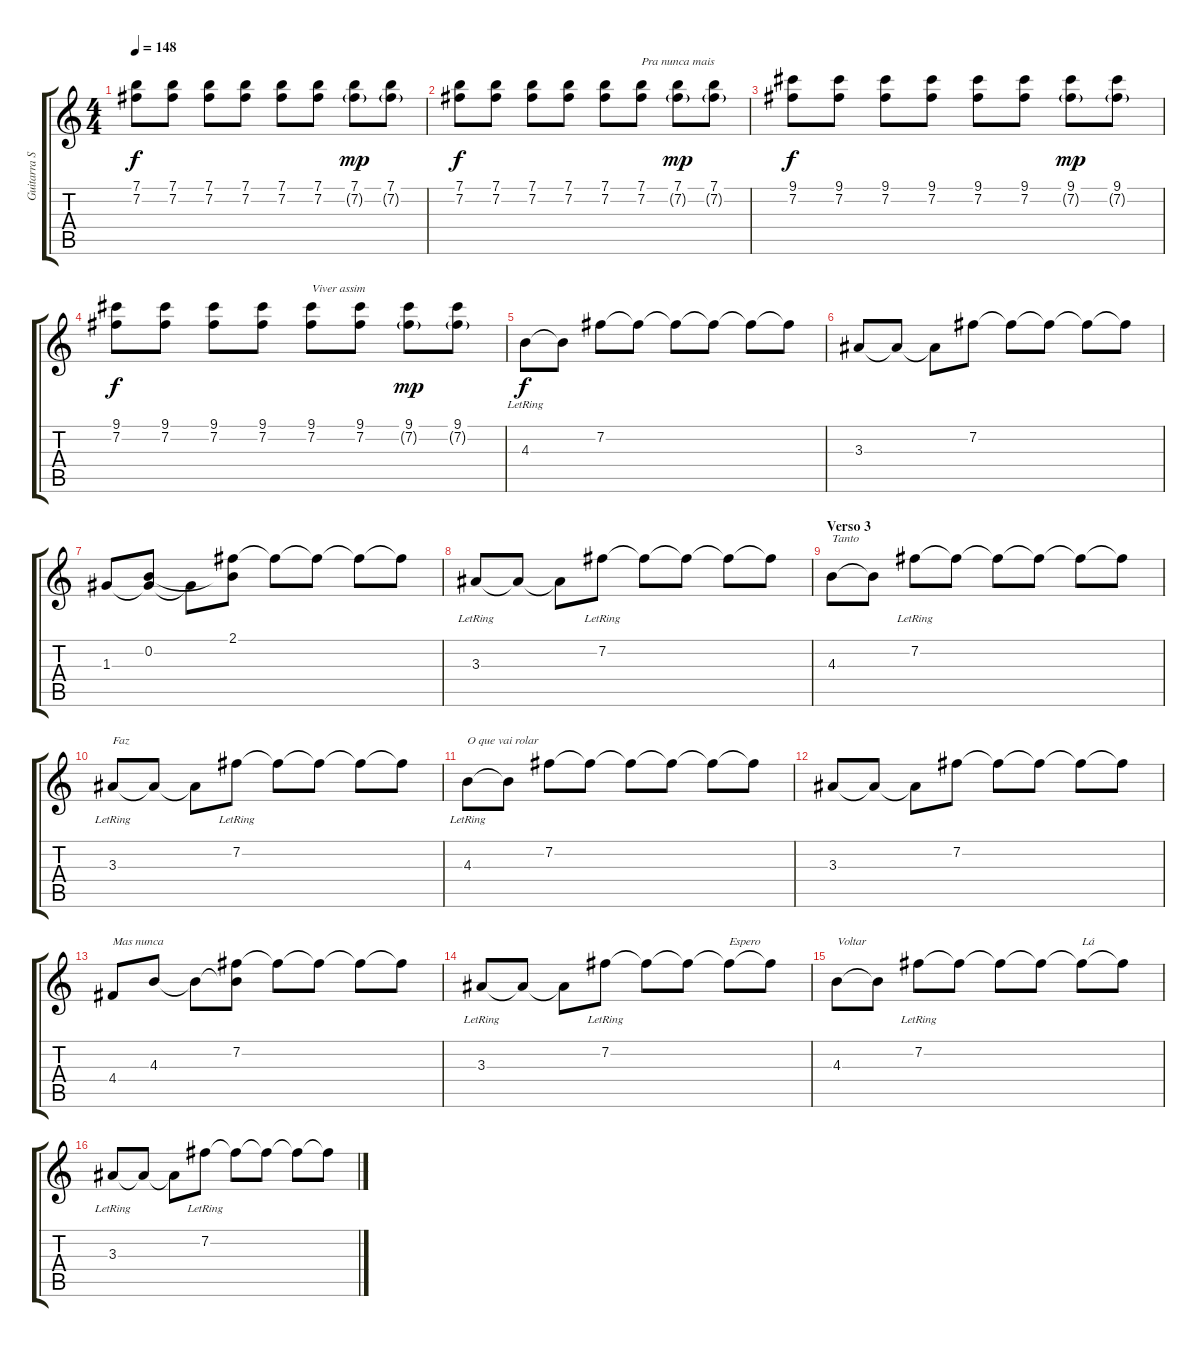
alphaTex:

\track ("Guitarra Solo" "Guitarra S") {instrument distortionguitar}
\staff {score tabs}
\tuning (E4 B3 G3 D3 A2 E2) {hide}
\ts (4 4)
\tempo 148
\clef g2
\ks c
(7.1 7.2).8{dy f} (7.1 7.2).8 (7.1 7.2).8 (7.1 7.2).8 (7.1 7.2).8 (7.1 7.2).8 (7.1 7.2{g}).8{dy mp} (7.1 7.2{g}).8 |
(7.1 7.2).8{dy f} (7.1 7.2).8 (7.1 7.2).8 (7.1 7.2).8 (7.1 7.2).8 (7.1 7.2).8{txt "Pra nunca mais"} (7.1 7.2{g}).8{dy mp} (7.1 7.2{g}).8 |
(9.1 7.2).8{dy f} (9.1 7.2).8 (9.1 7.2).8 (9.1 7.2).8 (9.1 7.2).8 (9.1 7.2).8 (9.1 7.2{g}).8{dy mp} (9.1 7.2{g}).8 |
(9.1 7.2).8{dy f} (9.1 7.2).8 (9.1 7.2).8 (9.1 7.2).8 (9.1 7.2).8{txt "Viver assim"} (9.1 7.2).8 (9.1 7.2{g}).8{dy mp} (9.1 7.2{g}).8 |
4.3{lr}.8{dy f volume 9} 4.3{t}.8 7.2.8 7.2{t}.8 7.2{t}.8 7.2{t}.8 7.2{t}.8 7.2{t}.8 |
3.3.8 3.3{t}.8 3.3{t}.8 7.2.8 7.2{t}.8 7.2{t}.8 7.2{t}.8 7.2{t}.8 |
1.3.8 (0.2 1.3{t}).8 1.3{t}.8 (2.1 0.2{t}).8 2.1{t}.8 2.1{t}.8 2.1{t}.8 2.1{t}.8 |
3.3{lr}.8 3.3{t}.8 3.3{t}.8 7.2{lr}.8 7.2{t}.8 7.2{t}.8 7.2{t}.8 7.2{t}.8 |
\section ("" "Verso 3")
4.3.8{txt "Tanto"} 4.3{t}.8 7.2{lr}.8 7.2{t}.8 7.2{t}.8 7.2{t}.8 7.2{t}.8 7.2{t}.8 |
3.3{lr}.8{txt "Faz"} 3.3{t}.8 3.3{t}.8 7.2{lr}.8 7.2{t}.8 7.2{t}.8 7.2{t}.8 7.2{t}.8 |
4.3{lr}.8{txt "O que vai rolar" volume 9} 4.3{t}.8 7.2.8 7.2{t}.8 7.2{t}.8 7.2{t}.8 7.2{t}.8 7.2{t}.8 |
3.3.8 3.3{t}.8 3.3{t}.8 7.2.8 7.2{t}.8 7.2{t}.8 7.2{t}.8 7.2{t}.8 |
4.4.8{txt "Mas nunca"} 4.3.8 4.3{t}.8 (7.2 4.3{t}).8 7.2{t}.8 7.2{t}.8 7.2{t}.8 7.2{t}.8 |
3.3{lr}.8 3.3{t}.8 3.3{t}.8 7.2{lr}.8 7.2{t}.8 7.2{t}.8 7.2{t}.8{txt "Espero"} 7.2{t}.8 |
4.3.8{txt "Voltar"} 4.3{t}.8 7.2{lr}.8 7.2{t}.8 7.2{t}.8 7.2{t}.8 7.2{t}.8{txt "Lá"} 7.2{t}.8 |
3.3{lr}.8 3.3{t}.8 3.3{t}.8 7.2{lr}.8 7.2{t}.8 7.2{t}.8 7.2{t}.8 7.2{t}.8
